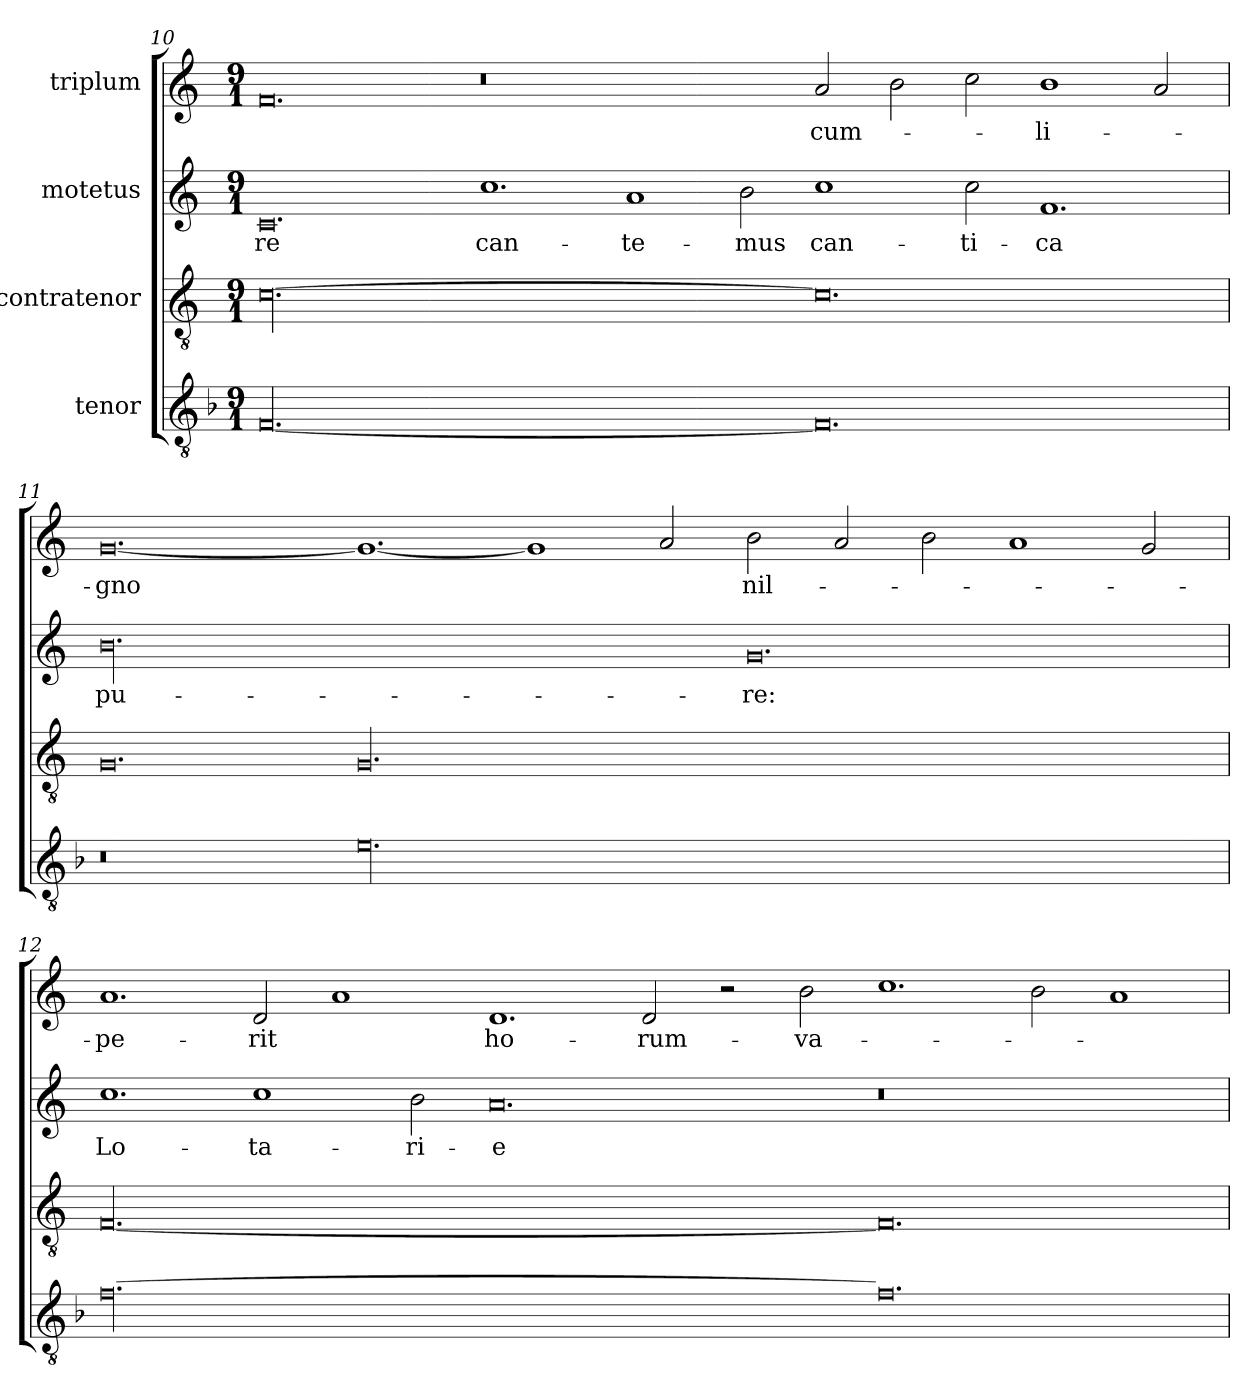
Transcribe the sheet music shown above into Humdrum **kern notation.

**kern	**kern	**kern	**text	**kern	**text
*part4	*part3	*part2	*part2	*part1	*part1
*staff4	*staff3	*staff2	*staff2	*staff1	*staff1
*I"tenor	*I"contratenor	*I"motetus	*	*I"triplum	*
!!LO:PB:g=z
*clefGv2	*clefGv2	*clefG2	*	*clefG2	*
*k[b-]	*k[]	*k[]	*	*k[]	*
*F:	*C:	*C:	*	*C:	*
*M9/1	*M9/1	*M9/1	*	*M9/1	*
=10	=10	=10	=10	=10	=10
[00.F/	[00.c\	0.c/	-re	0.f/	.
.	.	1.cc\	can-	0.r	.
.	.	1a/	-te-	.	.
.	.	2b\	-mus	.	.
0.F/]	0.c\]	1cc\	can-	2a/	cum-
.	.	.	.	2b\	.
.	.	2cc\	-ti-	2cc\	.
.	.	1.f/	-ca	1b\	-li-
.	.	.	.	2a/	.
=11	=11	=11	=11	=11	=11
0.r	0.G/	00.b\	pu-	[0.g/	-gno
00.e\	00.G/	.	.	1.g/_	.
.	.	.	.	1g/]	.
.	.	.	.	2a/	.
.	.	0.g/	-re:	2b\	nil-
.	.	.	.	2a/	.
.	.	.	.	2b\	.
.	.	.	.	1a/	.
.	.	.	.	2g/	.
=12	=12	=12	=12	=12	=12
[00.f\	[00.F/	1.cc\	Lo-	1.a/	pe-
.	.	1cc\	-ta-	2d/	-rit
.	.	.	.	1a/	.
.	.	2b\	-ri-	.	.
.	.	0.a/	-e	1.d/	ho-
.	.	.	.	2d/	-rum-
.	.	.	.	2r	.
.	.	.	.	2b\	-va-
0.f\]	0.F/]	0.r	.	1.cc\	.
.	.	.	.	2b\	.
.	.	.	.	1a/	.
=	=	=	=	=	=
*-	*-	*-	*-	*-	*-
